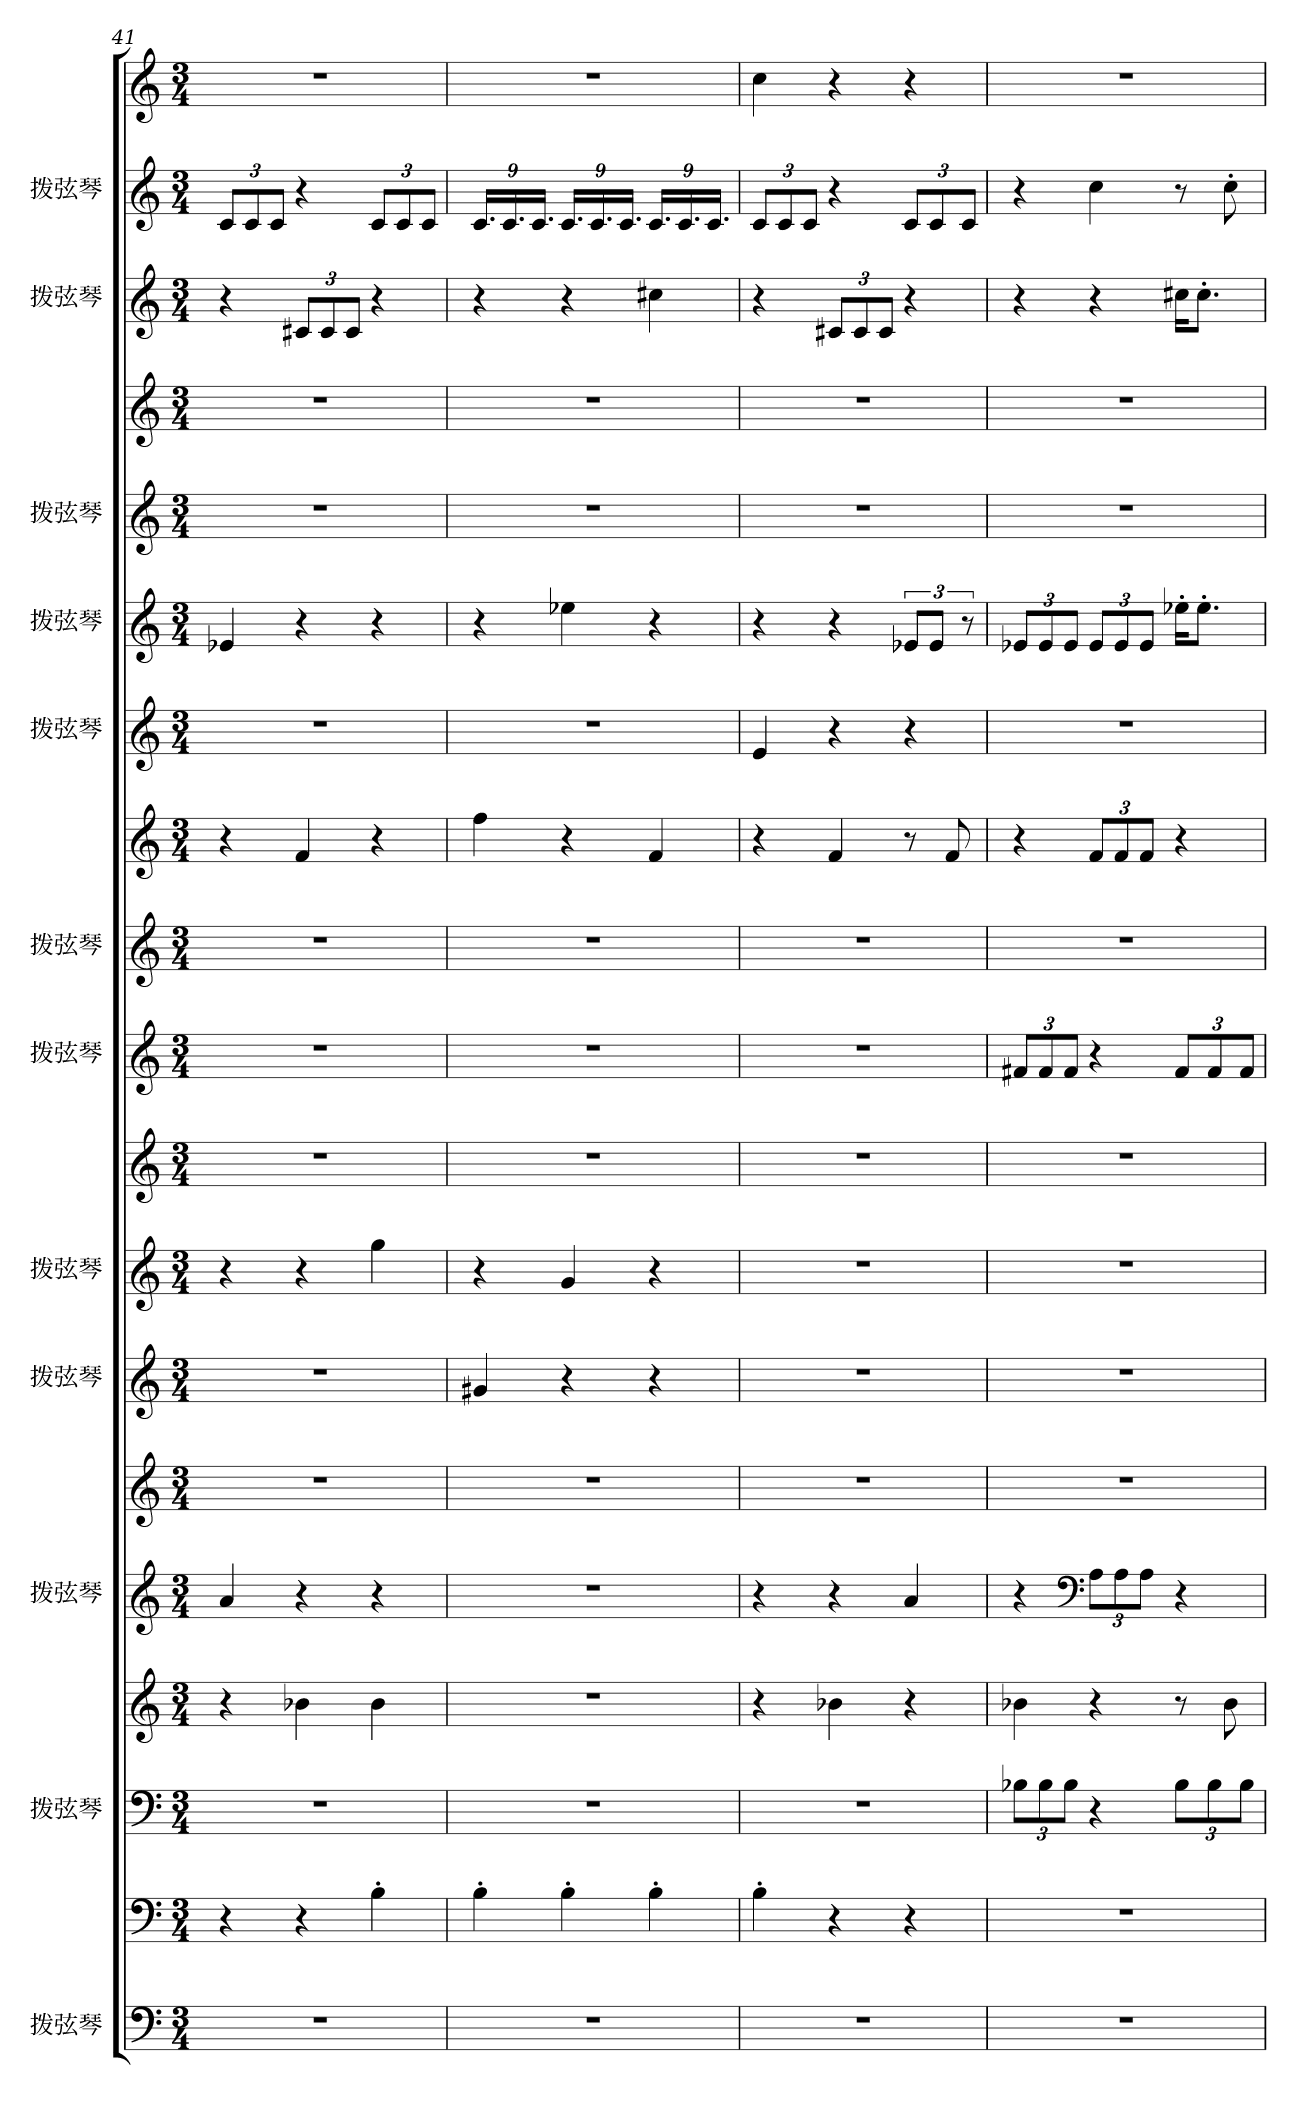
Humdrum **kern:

**kern	**kern	**kern	**kern	**kern	**kern	**kern	**kern	**kern	**kern	**kern	**kern	**kern	**kern	**kern	**kern	**kern	**kern	**kern
*part12	*part12	*part11	*part11	*part10	*part10	*part9	*part8	*part8	*part7	*part6	*part6	*part5	*part4	*part3	*part3	*part2	*part1	*part1
*staff19	*staff18	*staff17	*staff16	*staff15	*staff14	*staff13	*staff12	*staff11	*staff10	*staff9	*staff8	*staff7	*staff6	*staff5	*staff4	*staff3	*staff2	*staff1
*I"拨弦琴	*	*I"拨弦琴	*	*I"拨弦琴	*	*I"拨弦琴	*I"拨弦琴	*	*I"拨弦琴	*I"拨弦琴	*	*I"拨弦琴	*I"拨弦琴	*I"拨弦琴	*	*I"拨弦琴	*I"拨弦琴	*
*clefF4	*clefF4	*clefF4	*clefG2	*clefG2	*clefG2	*clefG2	*clefG2	*clefG2	*clefG2	*clefG2	*clefG2	*clefG2	*clefG2	*clefG2	*clefG2	*clefG2	*clefG2	*clefG2
*k[]	*k[]	*k[]	*k[]	*k[]	*k[]	*k[]	*k[]	*k[]	*k[]	*k[]	*k[]	*k[]	*k[]	*k[]	*k[]	*k[]	*k[]	*k[]
*M3/4	*M3/4	*M3/4	*M3/4	*M3/4	*M3/4	*M3/4	*M3/4	*M3/4	*M3/4	*M3/4	*M3/4	*M3/4	*M3/4	*M3/4	*M3/4	*M3/4	*M3/4	*M3/4
*	*	*	*	*	*	*	*	*	*	*	*	*	*	*	*	*	*Xbrackettup	*
=41	=41	=41	=41	=41	=41	=41	=41	=41	=41	=41	=41	=41	=41	=41	=41	=41	=41	=41
2.r	4r	2.r	4r	4a/	2.r	2.r	4r	2.r	2.r	2.r	4r	2.r	4e-X/	2.r	2.r	4r	12c/L	2.r
.	.	.	.	.	.	.	.	.	.	.	.	.	.	.	.	.	12c/	.
.	.	.	.	.	.	.	.	.	.	.	.	.	.	.	.	.	12c/J	.
*	*	*	*	*	*	*	*	*	*	*	*	*	*	*	*	*Xbrackettup	*	*
.	4r	.	4b-X\	4r	.	.	4r	.	.	.	4f/	.	4r	.	.	12c#X/L	4r	.
.	.	.	.	.	.	.	.	.	.	.	.	.	.	.	.	12c#/	.	.
.	.	.	.	.	.	.	.	.	.	.	.	.	.	.	.	12c#/J	.	.
.	4B'\	.	4b-\	4r	.	.	4gg\	.	.	.	4r	.	4r	.	.	4r	12c/L	.
.	.	.	.	.	.	.	.	.	.	.	.	.	.	.	.	.	12c/	.
.	.	.	.	.	.	.	.	.	.	.	.	.	.	.	.	.	12c/J	.
!!LO:PB:g=z
=42	=42	=42	=42	=42	=42	=42	=42	=42	=42	=42	=42	=42	=42	=42	=42	=42	=42	=42
2.r	4B'\	2.r	2.r	2.r	2.r	4g#X/	4r	2.r	2.r	2.r	4ff\	2.r	4r	2.r	2.r	4r	18.c/LL	2.r
.	.	.	.	.	.	.	.	.	.	.	.	.	.	.	.	.	18.c/	.
.	.	.	.	.	.	.	.	.	.	.	.	.	.	.	.	.	18.c/JJ	.
.	4B'\	.	.	.	.	4r	4g/	.	.	.	4r	.	4ee-X\	.	.	4r	18.c/LL	.
.	.	.	.	.	.	.	.	.	.	.	.	.	.	.	.	.	18.c/	.
.	.	.	.	.	.	.	.	.	.	.	.	.	.	.	.	.	18.c/JJ	.
.	4B'\	.	.	.	.	4r	4r	.	.	.	4f/	.	4r	.	.	4cc#X\	18.c/LL	.
.	.	.	.	.	.	.	.	.	.	.	.	.	.	.	.	.	18.c/	.
.	.	.	.	.	.	.	.	.	.	.	.	.	.	.	.	.	18.c/JJ	.
=43	=43	=43	=43	=43	=43	=43	=43	=43	=43	=43	=43	=43	=43	=43	=43	=43	=43	=43
2.r	4B'\	2.r	4r	4r	2.r	2.r	2.r	2.r	2.r	2.r	4r	4e/	4r	2.r	2.r	4r	12c/L	4cc\
.	.	.	.	.	.	.	.	.	.	.	.	.	.	.	.	.	12c/	.
.	.	.	.	.	.	.	.	.	.	.	.	.	.	.	.	.	12c/J	.
.	4r	.	4b-X\	4r	.	.	.	.	.	.	4f/	4r	4r	.	.	12c#X/L	4r	4r
.	.	.	.	.	.	.	.	.	.	.	.	.	.	.	.	12c#/	.	.
.	.	.	.	.	.	.	.	.	.	.	.	.	.	.	.	12c#/J	.	.
.	4r	.	4r	4a/	.	.	.	.	.	.	8r	4r	12e-X/L	.	.	4r	12c/L	4r
.	.	.	.	.	.	.	.	.	.	.	.	.	12e-/J	.	.	.	12c/	.
.	.	.	.	.	.	.	.	.	.	.	8f/	.	.	.	.	.	.	.
.	.	.	.	.	.	.	.	.	.	.	.	.	12r	.	.	.	12c/J	.
=44	=44	=44	=44	=44	=44	=44	=44	=44	=44	=44	=44	=44	=44	=44	=44	=44	=44	=44
*	*	*Xbrackettup	*	*	*	*	*	*	*Xbrackettup	*	*	*	*Xbrackettup	*	*	*	*	*
2.r	2.r	12B-X\L	4b-X\	4r	2.r	2.r	2.r	2.r	12f#X/L	2.r	4r	2.r	12e-X/L	2.r	2.r	4r	4r	2.r
.	.	12B-\	.	.	.	.	.	.	12f#/	.	.	.	12e-/	.	.	.	.	.
.	.	12B-\J	.	.	.	.	.	.	12f#/J	.	.	.	12e-/J	.	.	.	.	.
*	*	*	*	*clefF4	*	*	*	*	*	*	*	*	*	*	*	*	*	*
*	*	*	*	*Xbrackettup	*	*	*	*	*	*	*Xbrackettup	*	*	*	*	*	*	*
.	.	4r	4r	12A\L	.	.	.	.	4r	.	12f/L	.	12e-/L	.	.	4r	4cc\	.
.	.	.	.	12A\	.	.	.	.	.	.	12f/	.	12e-/	.	.	.	.	.
.	.	.	.	12A\J	.	.	.	.	.	.	12f/J	.	12e-/J	.	.	.	.	.
.	.	12B-\L	8r	4r	.	.	.	.	12f#/L	.	4r	.	16ee-X'\KL	.	.	16cc#X\KL	8r	.
.	.	.	.	.	.	.	.	.	.	.	.	.	8.ee-'\J	.	.	8.cc#'\J	.	.
.	.	12B-\	.	.	.	.	.	.	12f#/	.	.	.	.	.	.	.	.	.
.	.	.	8b-\	.	.	.	.	.	.	.	.	.	.	.	.	.	8cc'\	.
.	.	12B-\J	.	.	.	.	.	.	12f#/J	.	.	.	.	.	.	.	.	.
=	=	=	=	=	=	=	=	=	=	=	=	=	=	=	=	=	=	=
*-	*-	*-	*-	*-	*-	*-	*-	*-	*-	*-	*-	*-	*-	*-	*-	*-	*-	*-
